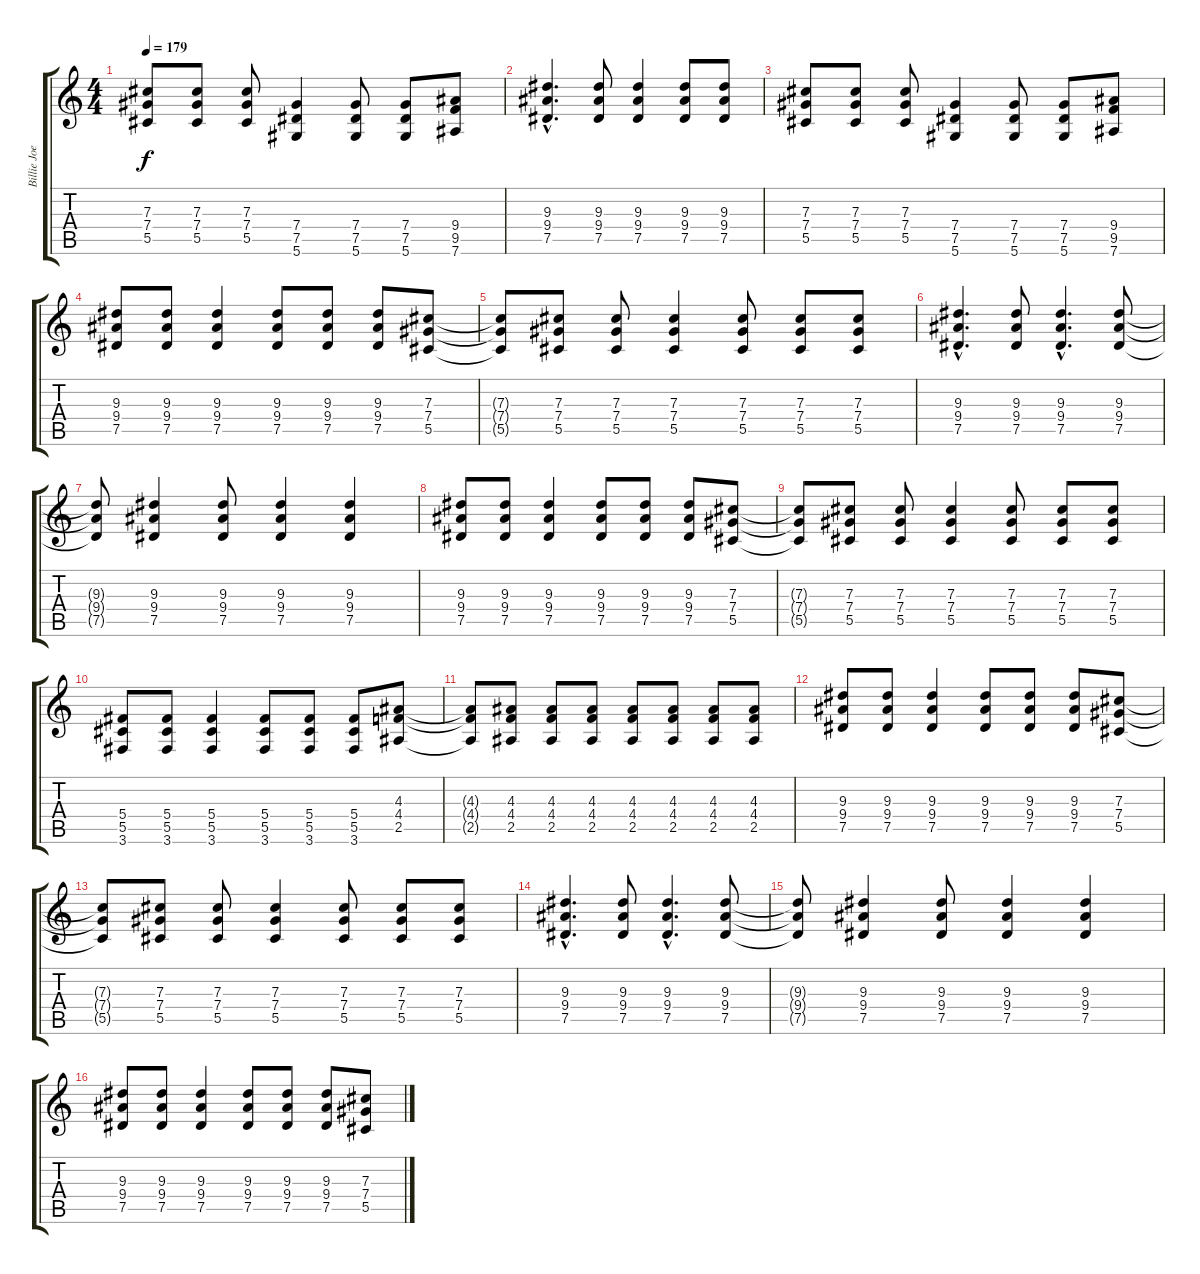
\track ("Billie Joe Guitar" "Billie Joe") {instrument distortionguitar}
\staff {score tabs}
\tuning (Eb4 Bb3 Gb3 Db3 Ab2 Eb2) {hide}
\ts (4 4)
\tempo 179
\clef g2
\ks c
(7.3 7.4 5.5).8{dy f} (7.3 7.4 5.5).8 (7.3 7.4 5.5).8 (7.4 7.5 5.6).4 (7.4 7.5 5.6).8 (7.4 7.5 5.6).8 (9.4 9.5 7.6).8 |
(9.3{hac} 9.4{hac} 7.5{hac}).4{d} (9.3 9.4 7.5).8 (9.3 9.4 7.5).4 (9.3 9.4 7.5).8 (9.3 9.4 7.5).8 |
(7.3 7.4 5.5).8 (7.3 7.4 5.5).8 (7.3 7.4 5.5).8 (7.4 7.5 5.6).4 (7.4 7.5 5.6).8 (7.4 7.5 5.6).8 (9.4 9.5 7.6).8 |
(9.3 9.4 7.5).8 (9.3 9.4 7.5).8 (9.3 9.4 7.5).4 (9.3 9.4 7.5).8 (9.3 9.4 7.5).8 (9.3 9.4 7.5).8 (7.3 7.4 5.5).8 |
(7.3{t} 7.4{t} 5.5{t}).8 (7.3 7.4 5.5).8 (7.3 7.4 5.5).8 (7.3 7.4 5.5).4 (7.3 7.4 5.5).8 (7.3 7.4 5.5).8 (7.3 7.4 5.5).8 |
(9.3{hac} 9.4{hac} 7.5{hac}).4{d} (9.3 9.4 7.5).8 (9.3{hac} 9.4{hac} 7.5{hac}).4{d} (9.3 9.4 7.5).8 |
(9.3{t} 9.4{t} 7.5{t}).8 (9.3 9.4 7.5).4 (9.3 9.4 7.5).8 (9.3 9.4 7.5).4 (9.3 9.4 7.5).4 |
(9.3 9.4 7.5).8 (9.3 9.4 7.5).8 (9.3 9.4 7.5).4 (9.3 9.4 7.5).8 (9.3 9.4 7.5).8 (9.3 9.4 7.5).8 (7.3 7.4 5.5).8 |
(7.3{t} 7.4{t} 5.5{t}).8 (7.3 7.4 5.5).8 (7.3 7.4 5.5).8 (7.3 7.4 5.5).4 (7.3 7.4 5.5).8 (7.3 7.4 5.5).8 (7.3 7.4 5.5).8 |
(5.4 5.5 3.6).8 (5.4 5.5 3.6).8 (5.4 5.5 3.6).4 (5.4 5.5 3.6).8 (5.4 5.5 3.6).8 (5.4 5.5 3.6).8 (4.3 4.4 2.5).8 |
(4.3{t} 4.4{t} 2.5{t}).8 (4.3 4.4 2.5).8 (4.3 4.4 2.5).8 (4.3 4.4 2.5).8 (4.3 4.4 2.5).8 (4.3 4.4 2.5).8 (4.3 4.4 2.5).8 (4.3 4.4 2.5).8 |
(9.3 9.4 7.5).8 (9.3 9.4 7.5).8 (9.3 9.4 7.5).4 (9.3 9.4 7.5).8 (9.3 9.4 7.5).8 (9.3 9.4 7.5).8 (7.3 7.4 5.5).8 |
(7.3{t} 7.4{t} 5.5{t}).8 (7.3 7.4 5.5).8 (7.3 7.4 5.5).8 (7.3 7.4 5.5).4 (7.3 7.4 5.5).8 (7.3 7.4 5.5).8 (7.3 7.4 5.5).8 |
(9.3{hac} 9.4{hac} 7.5{hac}).4{d} (9.3 9.4 7.5).8 (9.3{hac} 9.4{hac} 7.5{hac}).4{d} (9.3 9.4 7.5).8 |
(9.3{t} 9.4{t} 7.5{t}).8 (9.3 9.4 7.5).4 (9.3 9.4 7.5).8 (9.3 9.4 7.5).4 (9.3 9.4 7.5).4 |
(9.3 9.4 7.5).8 (9.3 9.4 7.5).8 (9.3 9.4 7.5).4 (9.3 9.4 7.5).8 (9.3 9.4 7.5).8 (9.3 9.4 7.5).8 (7.3 7.4 5.5).8
